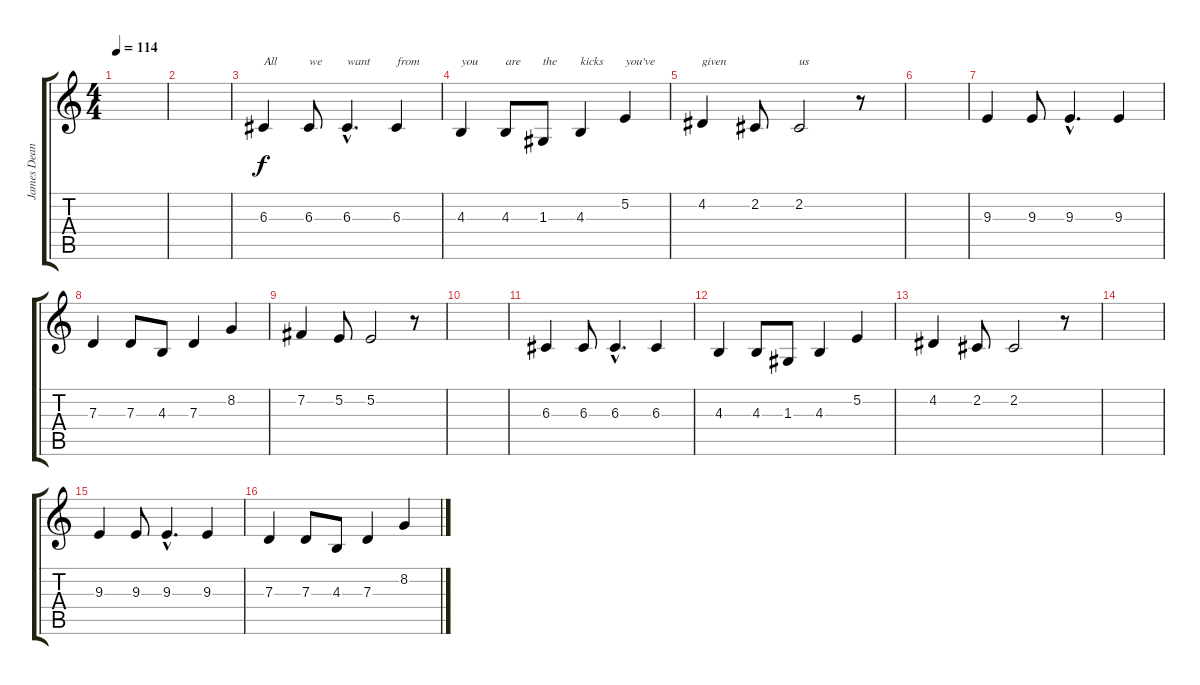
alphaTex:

\track ("James Dean Bradfield Vocals" "James Dean") {instrument viola}
\staff {score tabs}
\tuning (E4 B3 G3 D3 A2 E2) {hide}
\ts (4 4)
\tempo 114
\clef g2
\ks c
|
|
6.3.4{txt "All"} 6.3.8{txt "we"} 6.3{hac}.4{d txt "want"} 6.3.4{txt "from"} |
4.3.4{txt "you"} 4.3.8{txt "are"} 1.3.8{txt "the"} 4.3.4{txt "kicks"} 5.2.4{txt "you've"} |
4.2.4{txt "given"} 2.2.8 2.2.2{txt "us"} r.8 |
|
9.3.4 9.3.8 9.3{hac}.4{d} 9.3.4 |
7.3.4 7.3.8 4.3.8 7.3.4 8.2.4 |
7.2.4 5.2.8 5.2.2 r.8 |
|
6.3.4 6.3.8 6.3{hac}.4{d} 6.3.4 |
4.3.4 4.3.8 1.3.8 4.3.4 5.2.4 |
4.2.4 2.2.8 2.2.2 r.8 |
|
9.3.4 9.3.8 9.3{hac}.4{d} 9.3.4 |
7.3.4 7.3.8 4.3.8 7.3.4 8.2.4
